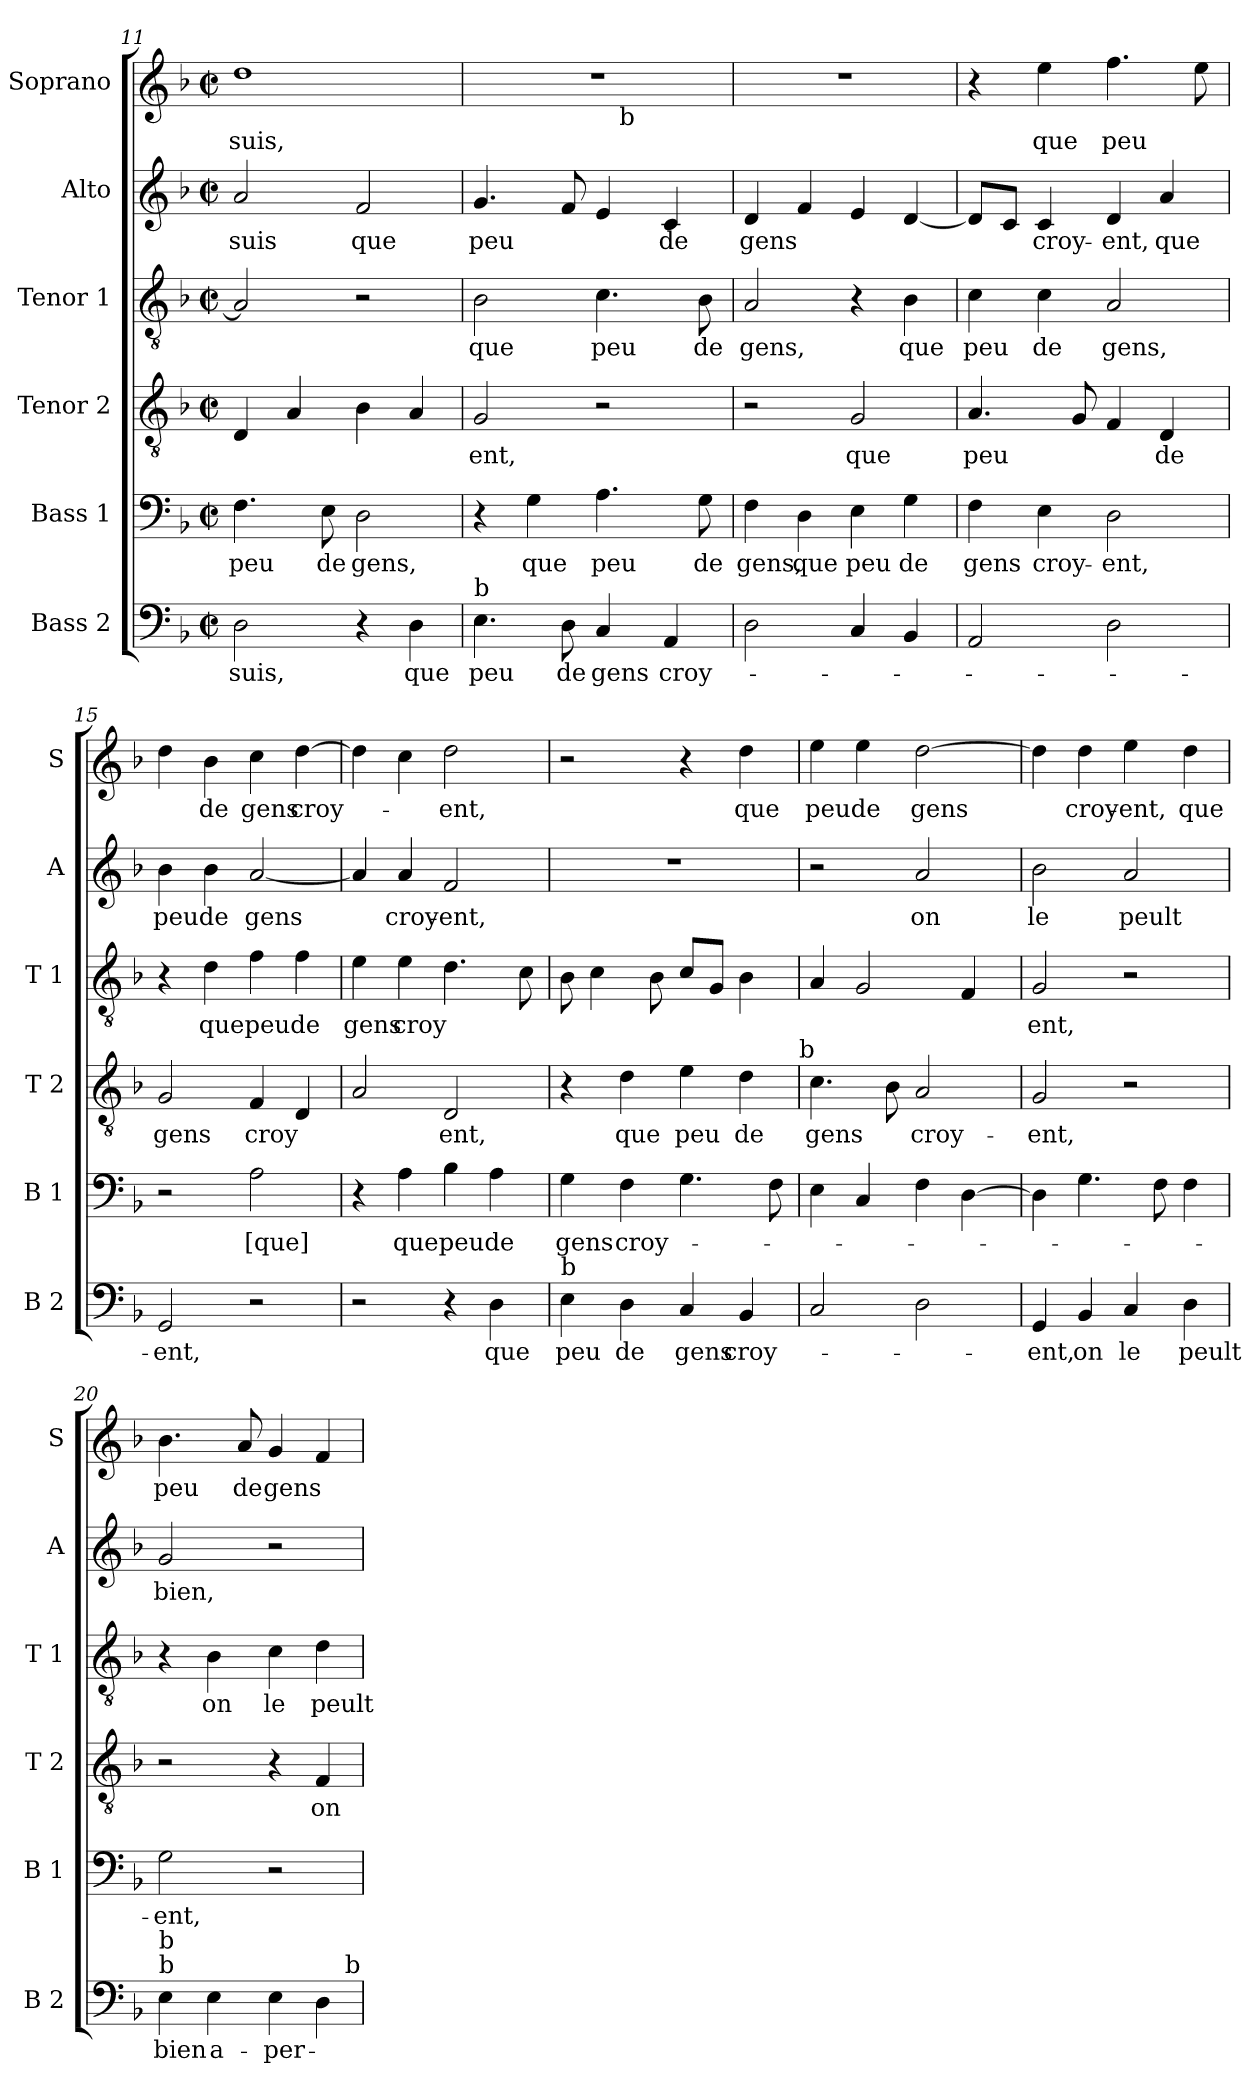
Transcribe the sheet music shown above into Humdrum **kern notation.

**kern	**text	**kern	**text	**kern	**text	**kern	**text	**kern	**text	**kern	**text
*part6	*part6	*part5	*part5	*part4	*part4	*part3	*part3	*part2	*part2	*part1	*part1
*staff6	*staff6	*staff5	*staff5	*staff4	*staff4	*staff3	*staff3	*staff2	*staff2	*staff1	*staff1
*I"Bass 2	*	*I"Bass 1	*	*I"Tenor 2	*	*I"Tenor 1	*	*I"Alto	*	*I"Soprano	*
*I'B 2	*	*I'B 1	*	*I'T 2	*	*I'T 1	*	*I'A	*	*I'S	*
*clefF4	*	*clefF4	*	*clefGv2	*	*clefGv2	*	*clefG2	*	*clefG2	*
*k[b-]	*	*k[b-]	*	*k[b-]	*	*k[b-]	*	*k[b-]	*	*k[b-]	*
*F:	*	*F:	*	*F:	*	*F:	*	*F:	*	*F:	*
*M2/2	*	*M2/2	*	*M2/2	*	*M2/2	*	*M2/2	*	*M2/2	*
*met(c|)	*	*met(c|)	*	*met(c|)	*	*met(c|)	*	*met(c|)	*	*met(c|)	*
=11	=11	=11	=11	=11	=11	=11	=11	=11	=11	=11	=11
2D\	suis,	4.F\	peu	4D/	.	2A/]	.	2a/	suis	1dd	suis,
.	.	.	.	4A/	.	.	.	.	.	.	.
.	.	8E\	de	.	.	.	.	.	.	.	.
4r	.	2D\	gens,	4B-\	.	2r	.	2f/	que	.	.
4D\	que	.	.	4A/	.	.	.	.	.	.	.
=12	=12	=12	=12	=12	=12	=12	=12	=12	=12	=12	=12
!LO:TX:a:t=b	!	!	!	!	!	!	!	!	!	!	!
*	*	*	*	*	*	*	*	*	*	*^	*
4.E\	peu	4r	.	2G/	-ent,	2B-\	que	4.g/	peu	1r	2ryy	.
.	.	4G\	que	.	.	.	.	.	.	.	.	.
8D\	de	.	.	.	.	.	.	8f/	.	.	.	.
4C/	gens	4.A\	peu	2r	.	4.c\	peu	4e/	.	.	16ryy	.
!	!	!	!	!	!	!	!	!	!	!	!LO:TX:b:t=b	!
.	.	.	.	.	.	.	.	.	.	.	4..ryy	.
4AA/	croy-	.	.	.	.	.	.	4c/	de	.	.	.
.	.	8G\	de	.	.	8B-\	de	.	.	.	.	.
*	*	*	*	*	*	*	*	*	*	*v	*v	*
!!LO:PB:g=z
=13	=13	=13	=13	=13	=13	=13	=13	=13	=13	=13	=13
2D\	.	4F\	gens,	2r	.	2A/	gens,	4d/	gens	1r	.
.	.	4D\	que	.	.	.	.	4f/	.	.	.
4C/	.	4E\	peu	2G/	que	4r	.	4e/	.	.	.
4BB-/	.	4G\	de	.	.	4B-\	que	[4d/	.	.	.
=14	=14	=14	=14	=14	=14	=14	=14	=14	=14	=14	=14
2AA/	.	4F\	gens	4.A/	peu	4c\	peu	8d/L]	.	4r	.
.	.	.	.	.	.	.	.	8c/J	.	.	.
.	.	4E\	croy-	.	.	4c\	de	4c/	croy-	4ee\	que
.	.	.	.	8G/	.	.	.	.	.	.	.
2D\	.	2D\	-ent,	4F/	.	2A/	gens,	4d/	-ent,	4.ff\	peu
.	.	.	.	4D/	de	.	.	4a/	que	.	.
.	.	.	.	.	.	.	.	.	.	8ee\	.
=15	=15	=15	=15	=15	=15	=15	=15	=15	=15	=15	=15
2GG/	-ent,	2r	.	2G/	gens	4r	.	4b-\	peu	4dd\	.
.	.	.	.	.	.	4d\	que	4b-\	de	4b-\	de
2r	.	2A\	[que]	4F/	croy	4f\	peu	[2a/	gens	4cc\	gens
.	.	.	.	4D/	.	4f\	de	.	.	[4dd\	croy-
=16	=16	=16	=16	=16	=16	=16	=16	=16	=16	=16	=16
2r	.	4r	.	2A/	.	4e\	gens	4a/]	.	4dd\]	.
.	.	4A\	que	.	.	4e\	croy	4a/	croy-	4cc\	.
4r	.	4B-\	peu	2D/	ent,	4.d\	.	2f/	-ent,	2dd\	-ent,
4D\	que	4A\	de	.	.	.	.	.	.	.	.
.	.	.	.	.	.	8c\	.	.	.	.	.
=17	=17	=17	=17	=17	=17	=17	=17	=17	=17	=17	=17
!LO:TX:a:t=b	!	!	!	!	!	!	!	!	!	!	!
4E\	peu	4G\	gens	4r	.	8B-\	.	1r	.	2r	.
.	.	.	.	.	.	4c\	.	.	.	.	.
4D\	de	4F\	croy-	4d\	que	.	.	.	.	.	.
.	.	.	.	.	.	8B-\	.	.	.	.	.
4C/	gens	4.G\	.	4e\	peu	8c/L	.	.	.	4r	.
.	.	.	.	.	.	8G/J	.	.	.	.	.
4BB-/	croy-	.	.	4d\	de	4B-\	.	.	.	4dd\	que
.	.	8F\	.	.	.	.	.	.	.	.	.
!	!	!	!	!LO:TX:a:t=b	!	!	!	!	!	!	!
=18	=18	=18	=18	=18	=18	=18	=18	=18	=18	=18	=18
2C/	.	4E\	.	4.c\	gens	4A/	.	2r	.	4ee\	peu
.	.	4C/	.	.	.	2G/	.	.	.	4ee\	de
.	.	.	.	8B-\	.	.	.	.	.	.	.
2D\	.	4F\	.	2A/	croy-	.	.	2a/	on	[2dd\	gens
.	.	[4D\	.	.	.	4F/	.	.	.	.	.
!!LO:LB:g=z
=19	=19	=19	=19	=19	=19	=19	=19	=19	=19	=19	=19
4GG/	-ent,	4D\]	.	2G/	-ent,	2G/	ent,	2b-\	le	4dd\]	.
4BB-/	on	4.G\	.	.	.	.	.	.	.	4dd\	croy-
4C/	le	.	.	2r	.	2r	.	2a/	peult	4ee\	-ent,
.	.	8F\	.	.	.	.	.	.	.	.	.
4D\	peult	4F\	.	.	.	.	.	.	.	4dd\	que
=20	=20	=20	=20	=20	=20	=20	=20	=20	=20	=20	=20
!LO:TX:a:t=b	!	!	!	!	!	!	!	!	!	!	!
!LO:TX:a:t=b	!	!	!	!	!	!	!	!	!	!	!
4E\	bien	2G\	-ent,	2r	.	4r	.	2g/	bien,	4.b-\	peu
4E\	a-	.	.	.	.	4B-\	on	.	.	.	.
.	.	.	.	.	.	.	.	.	.	8a/	de
4E\	-per-	2r	.	4r	.	4c\	le	2r	.	4g/	gens
4D\	.	.	.	4F/	on	4d\	peult	.	.	4f/	.
!LO:TX:a:t=b	!	!	!	!	!	!	!	!	!	!	!
=	=	=	=	=	=	=	=	=	=	=	=
*-	*-	*-	*-	*-	*-	*-	*-	*-	*-	*-	*-
